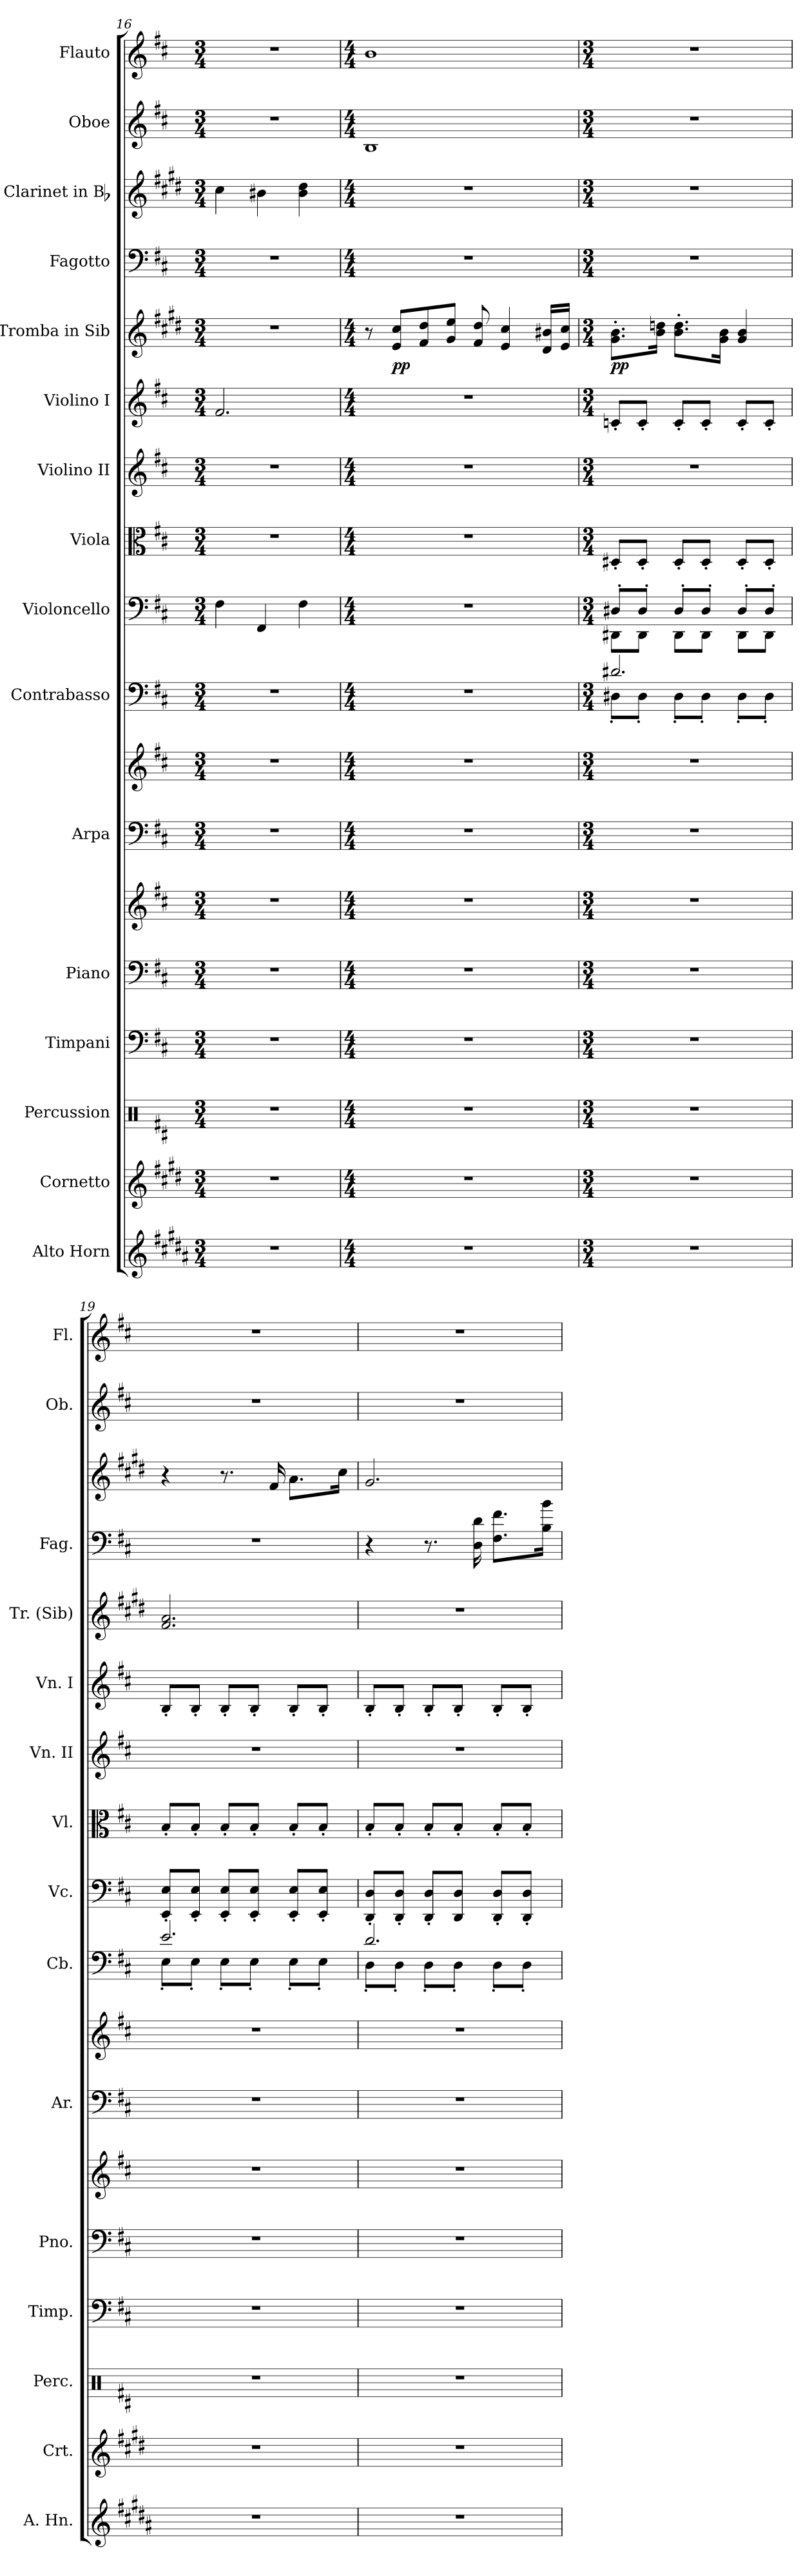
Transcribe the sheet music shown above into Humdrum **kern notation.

**kern	**kern	**kern	**kern	**kern	**kern	**kern	**kern	**kern	**kern	**kern	**kern	**kern	**kern	**dynam	**kern	**kern	**kern	**kern
*part16	*part15	*part14	*part13	*part12	*part12	*part11	*part11	*part10	*part9	*part8	*part7	*part6	*part5	*part5	*part4	*part3	*part2	*part1
*staff18	*staff17	*staff16	*staff15	*staff14	*staff13	*staff12	*staff11	*staff10	*staff9	*staff8	*staff7	*staff6	*staff5	*staff5	*staff4	*staff3	*staff2	*staff1
*I"Alto Horn	*I"Cornetto	*I"Percussion	*I"Timpani	*I"Piano	*	*I"Arpa	*	*I"Contrabasso	*I"Violoncello	*I"Viola	*I"Violino II	*I"Violino I	*I"Tromba in Sib	*	*I"Fagotto	*I"Clarinet in Bb	*I"Oboe	*I"Flauto
*I'A. Hn.	*I'Crt.	*I'Perc.	*I'Timp.	*I'Pno.	*	*I'Ar.	*	*I'Cb.	*I'Vc.	*I'Vl.	*I'Vn. II	*I'Vn. I	*I'Tr. (Sib)	*	*I'Fag.	*	*I'Ob.	*I'Fl.
*clefG2	*clefG2	*clefX	*clefF4	*clefF4	*clefG2	*clefF4	*clefG2	*clefF4	*clefF4	*clefC3	*clefG2	*clefG2	*clefG2	*	*clefF4	*clefG2	*clefG2	*clefG2
*ITrd5c9	*ITrd1c2	*	*	*	*	*	*	*ITrd7c12	*	*	*	*	*ITrd1c2	*	*	*ITrd1c2	*	*
*k[f#c#]	*k[f#c#]	*k[f#c#]	*k[f#c#]	*k[f#c#]	*k[f#c#]	*k[f#c#]	*k[f#c#]	*k[f#c#]	*k[f#c#]	*k[f#c#]	*k[f#c#]	*k[f#c#]	*k[f#c#]	*	*k[f#c#]	*k[f#c#]	*k[f#c#]	*k[f#c#]
*b:	*b:	*b:	*b:	*b:	*b:	*b:	*b:	*b:	*b:	*b:	*b:	*b:	*b:	*	*b:	*b:	*b:	*b:
*M3/4	*M3/4	*M3/4	*M3/4	*M3/4	*M3/4	*M3/4	*M3/4	*M3/4	*M3/4	*M3/4	*M3/4	*M3/4	*M3/4	*	*M3/4	*M3/4	*M3/4	*M3/4
=16	=16	=16	=16	=16	=16	=16	=16	=16	=16	=16	=16	=16	=16	=16	=16	=16	=16	=16
2.r	2.r	2.r	2.r	2.r	2.r	2.r	2.r	2.r	4F#\	2.r	2.r	2.f#/	2.r	.	2.r	4b\	2.r	2.r
.	.	.	.	.	.	.	.	.	4FF#/	.	.	.	.	.	.	4a#X\	.	.
.	.	.	.	.	.	.	.	.	4F#\	.	.	.	.	.	.	4a#\ 4cc#\	.	.
=17	=17	=17	=17	=17	=17	=17	=17	=17	=17	=17	=17	=17	=17	=17	=17	=17	=17	=17
*M4/4	*M4/4	*M4/4	*M4/4	*M4/4	*M4/4	*M4/4	*M4/4	*M4/4	*M4/4	*M4/4	*M4/4	*M4/4	*M4/4	*	*M4/4	*M4/4	*M4/4	*M4/4
1r	1r	1r	1r	1r	1r	1r	1r	1r	1r	1r	1r	1r	8r	.	1r	1r	1B	1b
!	!	!	!	!	!	!	!	!	!	!	!	!	!	!LO:DY:b	!	!	!	!
.	.	.	.	.	.	.	.	.	.	.	.	.	8d/ 8b/L	pp	.	.	.	.
.	.	.	.	.	.	.	.	.	.	.	.	.	8e/ 8cc#/	.	.	.	.	.
.	.	.	.	.	.	.	.	.	.	.	.	.	8f#/ 8dd/J	.	.	.	.	.
.	.	.	.	.	.	.	.	.	.	.	.	.	8e/ 8cc#/	.	.	.	.	.
.	.	.	.	.	.	.	.	.	.	.	.	.	4d/ 4b/	.	.	.	.	.
.	.	.	.	.	.	.	.	.	.	.	.	.	16c#/ 16a#X/LL	.	.	.	.	.
.	.	.	.	.	.	.	.	.	.	.	.	.	16d/ 16b/JJ	.	.	.	.	.
=18	=18	=18	=18	=18	=18	=18	=18	=18	=18	=18	=18	=18	=18	=18	=18	=18	=18	=18
*M3/4	*M3/4	*M3/4	*M3/4	*M3/4	*M3/4	*M3/4	*M3/4	*M3/4	*M3/4	*M3/4	*M3/4	*M3/4	*M3/4	*	*M3/4	*M3/4	*M3/4	*M3/4
*	*	*	*	*	*	*	*	*^	*^	*	*	*	*	*	*	*	*	*
!	!	!	!	!	!	!	!	!	!	!	!	!	!	!	!	!LO:DY:b	!	!	!	!
2.r	2.r	2.r	2.r	2.r	2.r	2.r	2.r	2.D#X/	8DD#X'>\L	8D#X'>/L	8DD#X\L	8D#X'>/L	2.r	8cn'>/L	8.f#\'> 8.a\'>L	pp	2.r	2.r	2.r	2.r
.	.	.	.	.	.	.	.	.	8DD#'>\J	8D#'>/J	8DD#\J	8D#'>/J	.	8c'>/J	.	.	.	.	.	.
.	.	.	.	.	.	.	.	.	.	.	.	.	.	.	16a\ 16ccn\Jk	.	.	.	.	.
.	.	.	.	.	.	.	.	.	8DD#'>\L	8D#'>/L	8DD#\L	8D#'>/L	.	8c'>/L	8.a\'> 8.cc\'>L	.	.	.	.	.
.	.	.	.	.	.	.	.	.	8DD#'>\J	8D#'>/J	8DD#\J	8D#'>/J	.	8c'>/J	.	.	.	.	.	.
.	.	.	.	.	.	.	.	.	.	.	.	.	.	.	16f#\ 16a\Jk	.	.	.	.	.
.	.	.	.	.	.	.	.	.	8DD#'>\L	8D#'>/L	8DD#\L	8D#'>/L	.	8c'>/L	4f#/ 4a/	.	.	.	.	.
.	.	.	.	.	.	.	.	.	8DD#'>\J	8D#'>/J	8DD#\J	8D#'>/J	.	8c'>/J	.	.	.	.	.	.
*	*	*	*	*	*	*	*	*	*	*v	*v	*	*	*	*	*	*	*	*	*
!!LO:PB:g=z
=19	=19	=19	=19	=19	=19	=19	=19	=19	=19	=19	=19	=19	=19	=19	=19	=19	=19	=19	=19
2.r	2.r	2.r	2.r	2.r	2.r	2.r	2.r	2.E/	8EE'>\L	8EE/'> 8E/'>L	8B'>/L	2.r	8B'>/L	2.e/ 2.g/	.	2.r	4r	2.r	2.r
.	.	.	.	.	.	.	.	.	8EE'>\J	8EE/'> 8E/'>J	8B'>/J	.	8B'>/J	.	.	.	.	.	.
.	.	.	.	.	.	.	.	.	8EE'>\L	8EE/'> 8E/'>L	8B'>/L	.	8B'>/L	.	.	.	8.r	.	.
.	.	.	.	.	.	.	.	.	8EE'>\J	8EE/'> 8E/'>J	8B'>/J	.	8B'>/J	.	.	.	.	.	.
.	.	.	.	.	.	.	.	.	.	.	.	.	.	.	.	.	16e/	.	.
.	.	.	.	.	.	.	.	.	8EE'>\L	8EE/'> 8E/'>L	8B'>/L	.	8B'>/L	.	.	.	8.g\L	.	.
.	.	.	.	.	.	.	.	.	8EE'>\J	8EE/'> 8E/'>J	8B'>/J	.	8B'>/J	.	.	.	.	.	.
.	.	.	.	.	.	.	.	.	.	.	.	.	.	.	.	.	16b\Jk	.	.
=20	=20	=20	=20	=20	=20	=20	=20	=20	=20	=20	=20	=20	=20	=20	=20	=20	=20	=20	=20
2.r	2.r	2.r	2.r	2.r	2.r	2.r	2.r	2.D/	8DD'>\L	8DD/'> 8D/'>L	8B'>/L	2.r	8B'>/L	2.r	.	4r	2.f#/	2.r	2.r
.	.	.	.	.	.	.	.	.	8DD'>\J	8DD/'> 8D/'>J	8B'>/J	.	8B'>/J	.	.	.	.	.	.
.	.	.	.	.	.	.	.	.	8DD'>\L	8DD/'> 8D/'>L	8B'>/L	.	8B'>/L	.	.	8.r	.	.	.
.	.	.	.	.	.	.	.	.	8DD'>\J	8DD/ 8D/J	8B'>/J	.	8B'>/J	.	.	.	.	.	.
.	.	.	.	.	.	.	.	.	.	.	.	.	.	.	.	16D\ 16d\	.	.	.
.	.	.	.	.	.	.	.	.	8DD'>\L	8DD/'> 8D/'>L	8B'>/L	.	8B'>/L	.	.	8.F#\ 8.f#\L	.	.	.
.	.	.	.	.	.	.	.	.	8DD'>\J	8DD/'> 8D/'>J	8B'>/J	.	8B'>/J	.	.	.	.	.	.
.	.	.	.	.	.	.	.	.	.	.	.	.	.	.	.	16B\ 16b\Jk	.	.	.
*	*	*	*	*	*	*	*	*v	*v	*	*	*	*	*	*	*	*	*	*
=	=	=	=	=	=	=	=	=	=	=	=	=	=	=	=	=	=	=
*-	*-	*-	*-	*-	*-	*-	*-	*-	*-	*-	*-	*-	*-	*-	*-	*-	*-	*-
